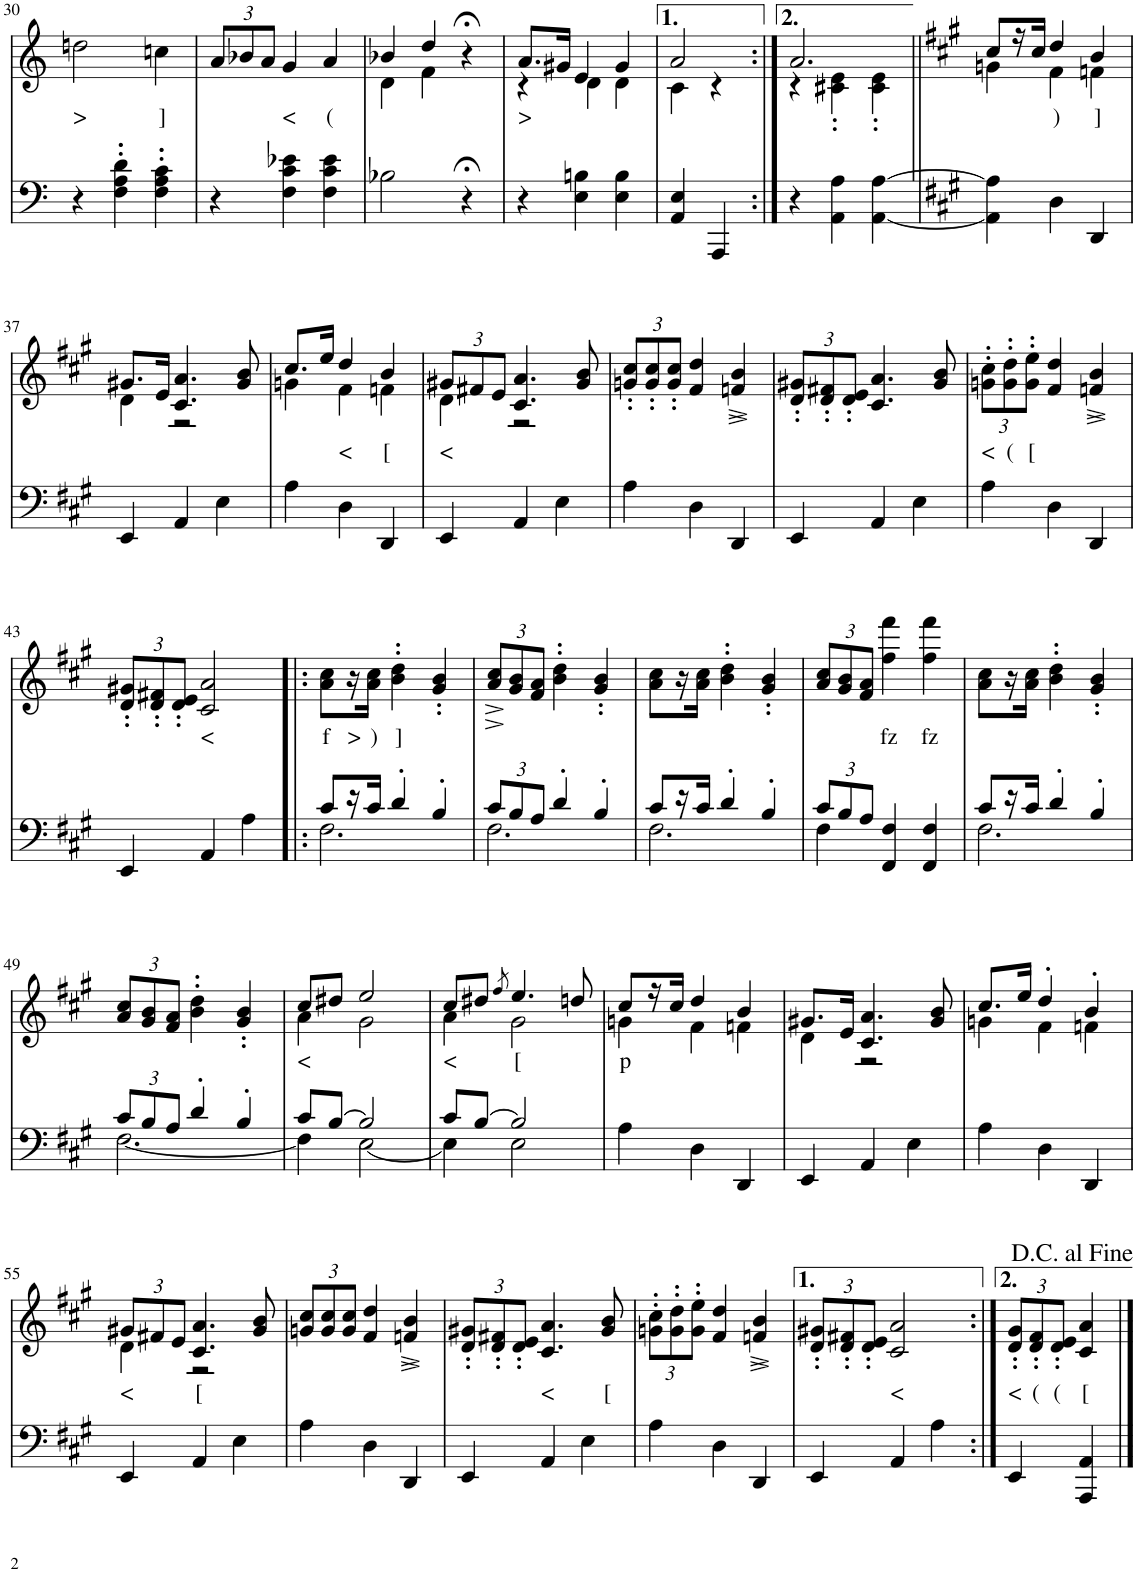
**kern	**kern	**text
*part2	*part1	*part1
*staff2	*staff1	*staff1
*I"piano	*I"piano	*
*I'Pno	*I'Pno	*
!!LO:PB:g=z
*clefF4	*clefG2	*
*k[]	*k[]	*
*M3/4	*M3/4	*
=30	=30	=30
!	!	!LO:LY:b
4r	2ddn\	>
4F\' 4A\' 4d\'	.	.
!	!	!LO:LY:b
4F\' 4A\' 4c\'	4ccn\	]
=31	=31	=31
*	*Xbrackettup	*
4r	12a/L	.
.	12b-X/	.
.	12a/J	.
!	!	!LO:LY:b
4F\ 4c\ 4e-X\	4g/	<
!	!	!LO:LY:b
4F\ 4c\ 4e-\	4a/	(
=32	=32	=32
*	*^	*
2B-X\	4b-X/	4d\	.
.	4dd/	4f\	.
4r;<	4r;<	4ryy	.
=33	=33	=33	=33
!	!	!	!LO:LY:b
4r	8.a/L	4r	>
.	16g#X/Jk	.	.
4E\ 4Bn\	4e/	4d\	.
4E\ 4B\	4g#/	4d\	.
=34	=34	=34	=34
4AA/ 4E/	2a/	4c\	.
4AAA/	.	4r	.
=35:|!	=35:|!	=35:|!	=35:|!
4r	2.a/	4r	.
4AA\ 4A\	.	4c#X\' 4e\'	.
[4AA\ [4A\	.	4c#\' 4e\'	.
=36||	=36||	=36||	=36||
*k[f#c#g#]	*k[f#c#g#]	*	*
4AA\] 4A\]	8cc#/L	4gn\	.
.	16r	.	.
.	16cc#/JJ	.	.
!	!	!	!LO:LY:b
4D\	4dd/	4f#\	)
!	!	!	!LO:LY:b
4DD/	4b/	4fn\	]
!!LO:LB:g=z	!!
=37	=37	=37	=37
4EE/	8.g#X/L	4d\	.
.	16e/Jk	.	.
4AA/	4.c#/ 4.a/	2r	.
4E\	.	.	.
.	8g#/ 8b/	.	.
=38	=38	=38	=38
4A\	8.cc#/L	4gn\	.
.	16ee/Jk	.	.
!	!	!	!LO:LY:b
4D\	4dd/	4f#\	<
!	!	!	!LO:LY:b
4DD/	4b/	4fn\	[
=39	=39	=39	=39
!	!	!	!LO:LY:b
4EE/	12g#X/L	4d\	<
.	12f#X/	.	.
.	12e/J	.	.
4AA/	4.c#/ 4.a/	2r	.
4E\	.	.	.
.	8g#/ 8b/	.	.
*	*v	*v	*
=40	=40	=40
4A\	12gn/' 12cc#/'L	.
.	12g/' 12cc#/'	.
.	12g/' 12cc#/'J	.
4D\	4f#/ 4dd/	.
4DD/	4fn/^ 4b/^	.
=41	=41	=41
4EE/	12d/' 12g#X/'L	.
.	12d/' 12f#X/'	.
.	12d/' 12e/'J	.
4AA/	4.c#/ 4.a/	.
4E\	.	.
.	8g#/ 8b/	.
=42	=42	=42
!	!	!LO:LY:b
4A\	12gn\' 12cc#\'L	<
!	!	!LO:LY:b
.	12g\' 12dd\'	(
!	!	!LO:LY:b
.	12g\' 12ee\'J	[
4D\	4f#/ 4dd/	.
4DD/	4fn/^ 4b/^	.
!!LO:LB:g=z
=43	=43	=43
4EE/	12d/' 12g#X/'L	.
.	12d/' 12f#X/'	.
.	12d/' 12e/'J	.
!	!	!LO:LY:b
4AA/	2c#/ 2a/	<
4A\	.	.
=44!|:	=44!|:	=44!|:
*^	*	*
!	!	!	!LO:LY:b
8c#/L	2.F#\	8a\ 8cc#\L	f
!	!	!	!LO:LY:b
16r	.	16r	>
!	!	!	!LO:LY:b
16c#/JJ	.	16a\ 16cc#\JJ	)
!	!	!	!LO:LY:b
4d'/	.	4b\' 4dd\'	]
4B'/	.	4g#/' 4b/'	.
=45	=45	=45	=45
*Xbrackettup	*	*	*
12c#/L	2.F#\	12a/^ 12cc#/^L	.
12B/	.	12g#/ 12b/	.
12A/J	.	12f#/ 12a/J	.
4d'/	.	4b\' 4dd\'	.
4B'/	.	4g#/' 4b/'	.
=46	=46	=46	=46
8c#/L	2.F#\	8a\ 8cc#\L	.
16r	.	16r	.
16c#/JJ	.	16a\ 16cc#\JJ	.
4d'/	.	4b\' 4dd\'	.
4B'/	.	4g#/' 4b/'	.
=47	=47	=47	=47
12c#/L	4F#\	12a/ 12cc#/L	.
12B/	.	12g#/ 12b/	.
12A/J	.	12f#/ 12a/J	.
!	!	!	!LO:LY:b
4FF#/ 4F#/	2ryy	4ff#\ 4fff#\	fz
!	!	!	!LO:LY:b
4FF#/ 4F#/	.	4ff#\ 4fff#\	fz
=48	=48	=48	=48
8c#/L	2.F#\	8a\ 8cc#\L	.
16r	.	16r	.
16c#/JJ	.	16a\ 16cc#\JJ	.
4d'/	.	4b\' 4dd\'	.
4B'/	.	4g#/' 4b/'	.
!!LO:LB:g=z
=49	=49	=49	=49
12c#/L	[2.F#\	12a/ 12cc#/L	.
12B/	.	12g#/ 12b/	.
12A/J	.	12f#/ 12a/J	.
4d'/	.	4b\' 4dd\'	.
4B'/	.	4g#/' 4b/'	.
=50	=50	=50	=50
*	*	*^	*
!	!	!	!	!LO:LY:b
8c#/L	4F#\]	8cc#/L	4a\	<
[8B/J	.	8dd#X/J	.	.
2B/]	[2E\	2ee/	2g#\	.
=51	=51	=51	=51	=51
!	!	!	!	!LO:LY:b
8c#/L	4E\]	8cc#/L	4a\	<
[8B/J	.	8dd#X/J	.	.
.	.	8qff#/	.	.
!	!	!	!	!LO:LY:b
2B/]	2E\	4.ee/	2g#\	[
.	.	8ddn/	.	.
*v	*v	*	*	*
=52	=52	=52	=52
!	!	!	!LO:LY:b
4A\	8cc#/L	4gn\	p
.	16r	.	.
.	16cc#/JJ	.	.
4D\	4dd/	4f#\	.
4DD/	4b/	4fn\	.
=53	=53	=53	=53
4EE/	8.g#X/L	4d\	.
.	16e/Jk	.	.
4AA/	4.c#/ 4.a/	2r	.
4E\	.	.	.
.	8g#/ 8b/	.	.
=54	=54	=54	=54
4A\	8.cc#/L	4gn\	.
.	16ee/Jk	.	.
4D\	4dd'/	4f#\	.
4DD/	4b'/	4fn\	.
!!LO:LB:g=z	!!
=55	=55	=55	=55
!	!	!	!LO:LY:b
4EE/	12g#X/L	4d\	<
.	12f#X/	.	.
.	12e/J	.	.
!	!	!	!LO:LY:a
4AA/	4.c#/ 4.a/	2r	[
4E\	.	.	.
.	8g#/ 8b/	.	.
*	*v	*v	*
=56	=56	=56
4A\	12gn/ 12cc#/L	.
.	12g/ 12cc#/	.
.	12g/ 12cc#/J	.
4D\	4f#/ 4dd/	.
4DD/	4fn/^ 4b/^	.
=57	=57	=57
4EE/	12d/' 12g#X/'L	.
.	12d/' 12f#X/'	.
.	12d/' 12e/'J	.
!	!	!LO:LY:b
4AA/	4.c#/ 4.a/	<
4E\	.	.
!	!	!LO:LY:b
.	8g#/ 8b/	[
=58	=58	=58
4A\	12gn\' 12cc#\'L	.
.	12g\' 12dd\'	.
.	12g\' 12ee\'J	.
4D\	4f#/ 4dd/	.
4DD/	4fn/^ 4b/^	.
=59	=59	=59
4EE/	12d/' 12g#X/'L	.
.	12d/' 12f#X/'	.
.	12d/' 12e/'J	.
!	!	!LO:LY:b
4AA/	2c#/ 2a/	<
4A\	.	.
=60:|!	=60:|!	=60:|!
!	!	!LO:LY:b
4EE/	12d/' 12g#/'L	<
!	!	!LO:LY:b
.	12d/' 12f#/'	(
!	!	!LO:LY:b
.	12d/' 12e/'J	(
!	!	!LO:LY:b
4AAA/ 4AA/	4c#/ 4a/	[
==	==	==
*-	*-	*-
